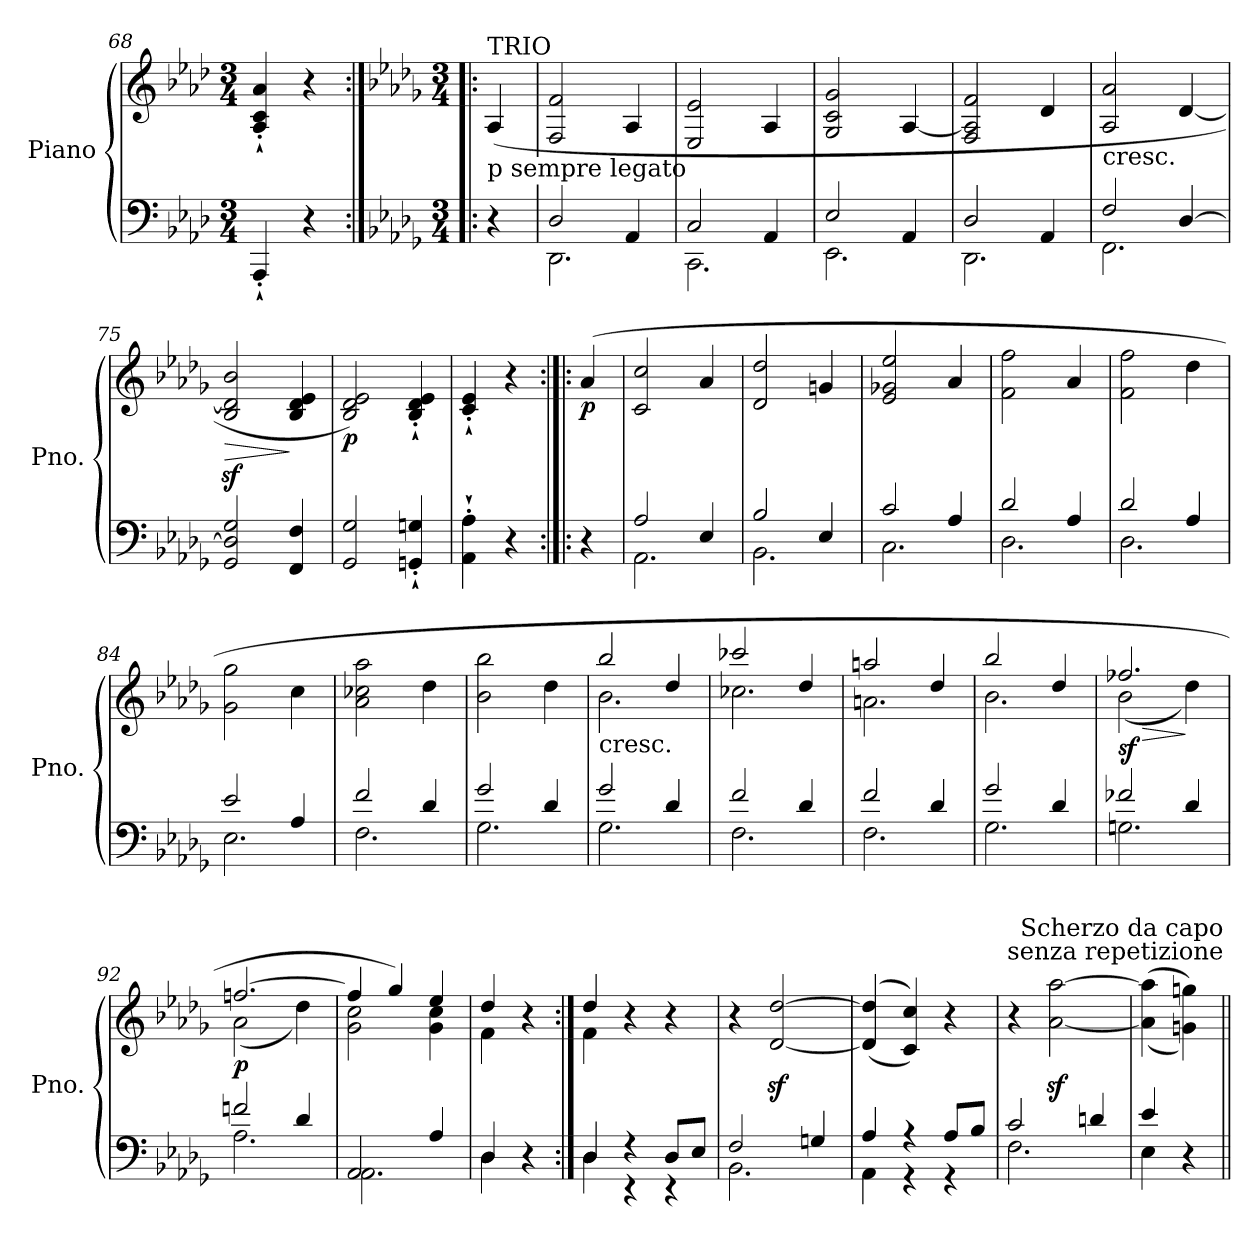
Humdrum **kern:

**kern	**kern	**dynam
*part1	*part1	*part1
*staff2	*staff1	*staff1/2
*I"Piano	*	*
*I'Pno.	*	*
*clefF4	*clefG2	*
*k[b-e-a-d-]	*k[b-e-a-d-]	*
*A-:	*A-:	*
*M3/4	*M3/4	*
=68	=68	=68
4AAA-`'/	4A-/`' 4c/`' 4a-/`'	.
4r	4r	.
!!LO:LB:g=z
=69:|!|:	=69:|!|:	=69:|!|:
*k[b-e-a-d-g-]	*k[b-e-a-d-g-]	*
*D-:	*D-:	*
*M3/4	*M3/4	*
!	!LO:TX:a:t=TRIO	!
!LO:TX:a:t=p sempre legato	!	!
4r	(4A-/	.
=70	=70	=70
*^	*	*
2D-/	2.DD-\	2F/ 2f/	.
4AA-/	.	4A-/	.
=71	=71	=71	=71
2C/	2.CC\	2E-/ 2e-/	.
4AA-/	.	4A-/	.
=72	=72	=72	=72
2E-/	2.EE-\	2G-/ 2c/ 2g-/	.
4AA-/	.	[4A-/	.
=73	=73	=73	=73
2D-/	2.DD-\	2F/ 2A-/] 2f/	.
4AA-/	.	4d-/	.
=74	=74	=74	=74
!	!	!LO:TX:b:t=cresc.	!
2F/	2.FF\	2A-/ 2a-/	.
[4D-/	.	[4d-/	.
*v	*v	*	*
=75	=75	=75
!	!	!LO:HP:b
2GG-/ 2D-/] 2G-/	2B-/z< 2d-/]z< 2b-/z<	>
4FF/ 4F/	4B-/ 4d-/ 4e-/	]
=76	=76	=76
!	!	!LO:DY:b
2GG-/ 2G-/	2B-/ 2d-/ 2e-/)	p
4GGn/`' 4Gn/`'	4B-/`' 4d-/`' 4e-/`'	.
=77	=77	=77
4AA-\`' 4A-\`'	4c/`' 4e-/`'	.
4r	4r	.
=78:|!|:	=78:|!|:	=78:|!|:
!	!	!LO:DY:b
4r	(4a-/	p
=79	=79	=79
*^	*	*
2A-/	2.AA-\	2c/ 2cc/	.
4E-/	.	4a-/	.
!!LO:LB:g=z
=80	=80	=80	=80
2B-/	2.BB-\	2d-/ 2dd-/	.
4E-/	.	4gn/	.
=81	=81	=81	=81
2c/	2.C\	2e-/ 2g-X/ 2ee-/	.
4A-/	.	4a-/	.
=82	=82	=82	=82
2d-/	2.D-\	2f\ 2ff\	.
4A-/	.	4a-/	.
=83	=83	=83	=83
2d-/	2.D-\	2f\ 2ff\	.
4A-/	.	4dd-\	.
=84	=84	=84	=84
2e-/	2.E-\	2g-\ 2gg-\	.
4A-/	.	4cc\	.
=85	=85	=85	=85
2f/	2.F\	2a-\ 2cc-X\ 2aa-\	.
4d-/	.	4dd-\	.
=86	=86	=86	=86
2g-/	2.G-\	2b-\ 2bb-\	.
4d-/	.	4dd-\	.
=87	=87	=87	=87
*	*	*^	*
!	!	!LO:TX:b:t=cresc.	!	!
2g-/	2.G-\	2bb-/	2.b-\	.
4d-/	.	4dd-/	.	.
=88	=88	=88	=88	=88
2f/	2.F\	2ccc-X/	2.cc-X\	.
4d-/	.	4dd-/	.	.
!!LO:LB:g=z	!!
=89	=89	=89	=89	=89
2f/	2.F\	2aan/	2.an\	.
4d-/	.	4dd-/	.	.
=90	=90	=90	=90	=90
2g-/	2.G-\	2bb-/	2.b-\	.
4d-/	.	4dd-/	.	.
=91	=91	=91	=91	=91
!	!	!	!	!LO:HP:b
!	!	!	!	!LO:DY:n=1:b
2f-X/	2.Gn\	2.ff-X/	(2b-\	> sf
4d-/	.	.	4dd-\)	]
=92	=92	=92	=92	=92
!	!	!	!	!LO:DY:b
2fn/	2.A-\	[2.ffn/	(2a-\	p
4d-/	.	.	4dd-\)	.
=93	=93	=93	=93	=93
2AA-/	2.AA-\	4ff/]	2g-\ 2cc\	.
.	.	4gg-/)	.	.
4A-/	.	4ee-/	4g-\ 4cc\	.
=94	=94	=94	=94	=94
4D-/	4D-\	4dd-/	4f\	.
4r	4ryy	4r	4ryy	.
!!LO:LB:g=z	!!
=95:|!	=95:|!	=95:|!	=95:|!	=95:|!
4D-/	4D-\	4dd-/	4f\	.
4rF	4rEE	4r	2ryy	.
8D-/L	4rEE	4r	.	.
8E-/J	.	.	.	.
*	*	*v	*v	*
=96	=96	=96	=96
2F/	2.BB-\	4r	.
.	.	[2d-/z< [2dd-/z<	.
4Gn/	.	.	.
=97	=97	=97	=97
4A-/	4AA-\	((4d-/] 4dd-/]	.
4rA	4rGG	4c/ 4cc/))	.
8A-/L	4rGG	4r	.
8B-/J	.	.	.
=98	=98	=98	=98
2c/	2.F\	4r	.
.	.	[2a-\z< [2aa-\z<	.
4dn/	.	.	.
=99	=99	=99	=99
4e-/	4E-\	((4a-\] 4aa-\]	.
4r	4ryy	4gn\ 4ggn\))	.
!	!	!LO:TX:a:t=Scherzo da capo\nsenza repetizione	!
!	!LO:TX:a:t=Scherzo da capo\nsenza repetizione	!	!
*v	*v	*	*
=||	=||	=||
*-	*-	*-
